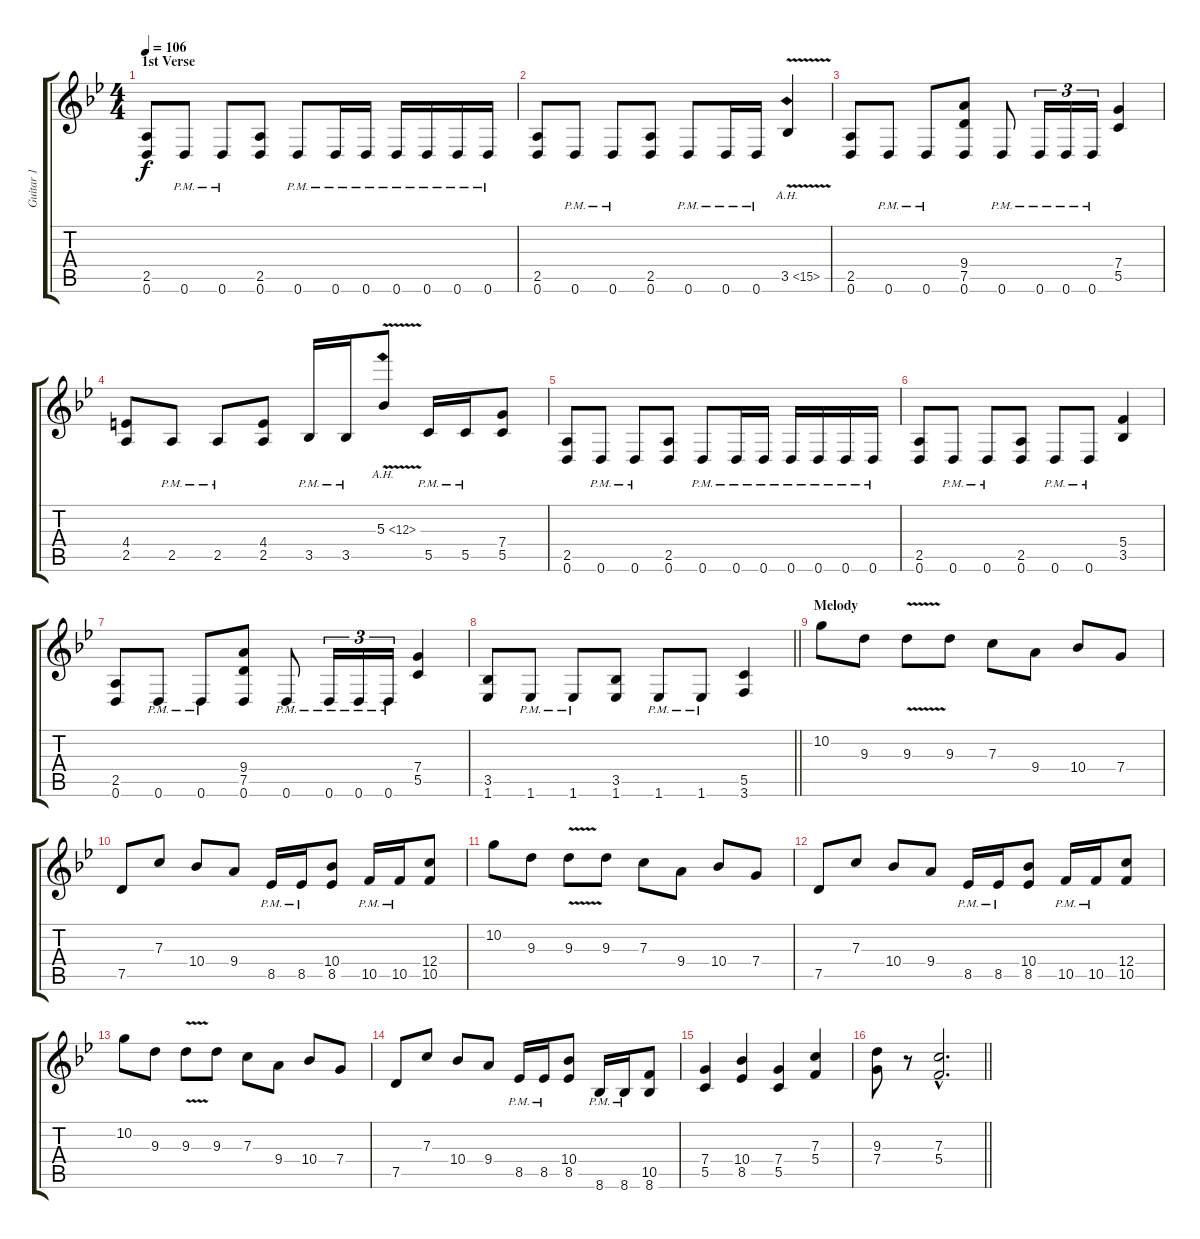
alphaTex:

\track ("Guitar 1" "Guitar 1") {instrument distortionguitar}
\staff {score tabs}
\tuning (D4 A3 F3 C3 G2 D2) {hide}
\ts (4 4)
\section ("" "1st Verse")
\tempo 106
\clef g2
\ks bb
(2.5 0.6).8{dy f} 0.6{pm}.8 0.6{pm}.8 (2.5 0.6).8 0.6{pm}.8 0.6{pm}.16 0.6{pm}.16 0.6{pm}.16 0.6{pm}.16 0.6{pm}.16 0.6{pm}.16 |
(2.5 0.6).8 0.6{pm}.8 0.6{pm}.8 (2.5 0.6).8 0.6{pm}.8 0.6{pm}.16 0.6{pm}.16 3.5{ah 12 v}.4 |
(2.5 0.6).8 0.6{pm}.8 0.6{pm}.8 (9.4 7.5 0.6).8 0.6{pm}.8 0.6{pm}.16{tu (3 2)} 0.6{pm}.16{tu (3 2)} 0.6{pm}.16{tu (3 2)} (7.4 5.5).4 |
(4.4 2.5).8 2.5{pm}.8 2.5{pm}.8 (4.4 2.5).8 3.5{pm}.16 3.5{pm}.16 5.3{ah 7 v}.8 5.5{pm}.16 5.5{pm}.16 (7.4 5.5).8 |
(2.5 0.6).8 0.6{pm}.8 0.6{pm}.8 (2.5 0.6).8 0.6{pm}.8 0.6{pm}.16 0.6{pm}.16 0.6{pm}.16 0.6{pm}.16 0.6{pm}.16 0.6{pm}.16 |
(2.5 0.6).8 0.6{pm}.8 0.6{pm}.8 (2.5 0.6).8 0.6{pm}.8 0.6{pm}.8 (5.4 3.5).4 |
(2.5 0.6).8 0.6{pm}.8 0.6{pm}.8 (9.4 7.5 0.6).8 0.6{pm}.8 0.6{pm}.16{tu (3 2)} 0.6{pm}.16{tu (3 2)} 0.6{pm}.16{tu (3 2)} (7.4 5.5).4 |
\barLineRight lightlight
(3.5 1.6).8 1.6{pm}.8 1.6{pm}.8 (3.5 1.6).8 1.6{pm}.8 1.6{pm}.8 (5.5 3.6).4 |
\section ("" "Melody")
10.2.8 9.3.8 9.3{v}.8 9.3.8 7.3.8 9.4.8 10.4.8 7.4.8 |
7.5.8 7.3.8 10.4.8 9.4.8 8.5{pm}.16 8.5{pm}.16 (10.4 8.5).8 10.5{pm}.16 10.5{pm}.16 (12.4 10.5).8 |
10.2.8 9.3.8 9.3{v}.8 9.3.8 7.3.8 9.4.8 10.4.8 7.4.8 |
7.5.8 7.3.8 10.4.8 9.4.8 8.5{pm}.16 8.5{pm}.16 (10.4 8.5).8 10.5{pm}.16 10.5{pm}.16 (12.4 10.5).8 |
10.2.8 9.3.8 9.3{v}.8 9.3.8 7.3.8 9.4.8 10.4.8 7.4.8 |
7.5.8 7.3.8 10.4.8 9.4.8 8.5{pm}.16 8.5{pm}.16 (10.4 8.5).8 8.6{pm}.16 8.6{pm}.16 (10.5 8.6).8 |
(7.4 5.5).4 (10.4 8.5).4 (7.4 5.5).4 (7.3 5.4).4 |
\barLineRight lightlight
(9.3 7.4).8 r.8 (7.3{hac} 5.4{hac}).2{d}
